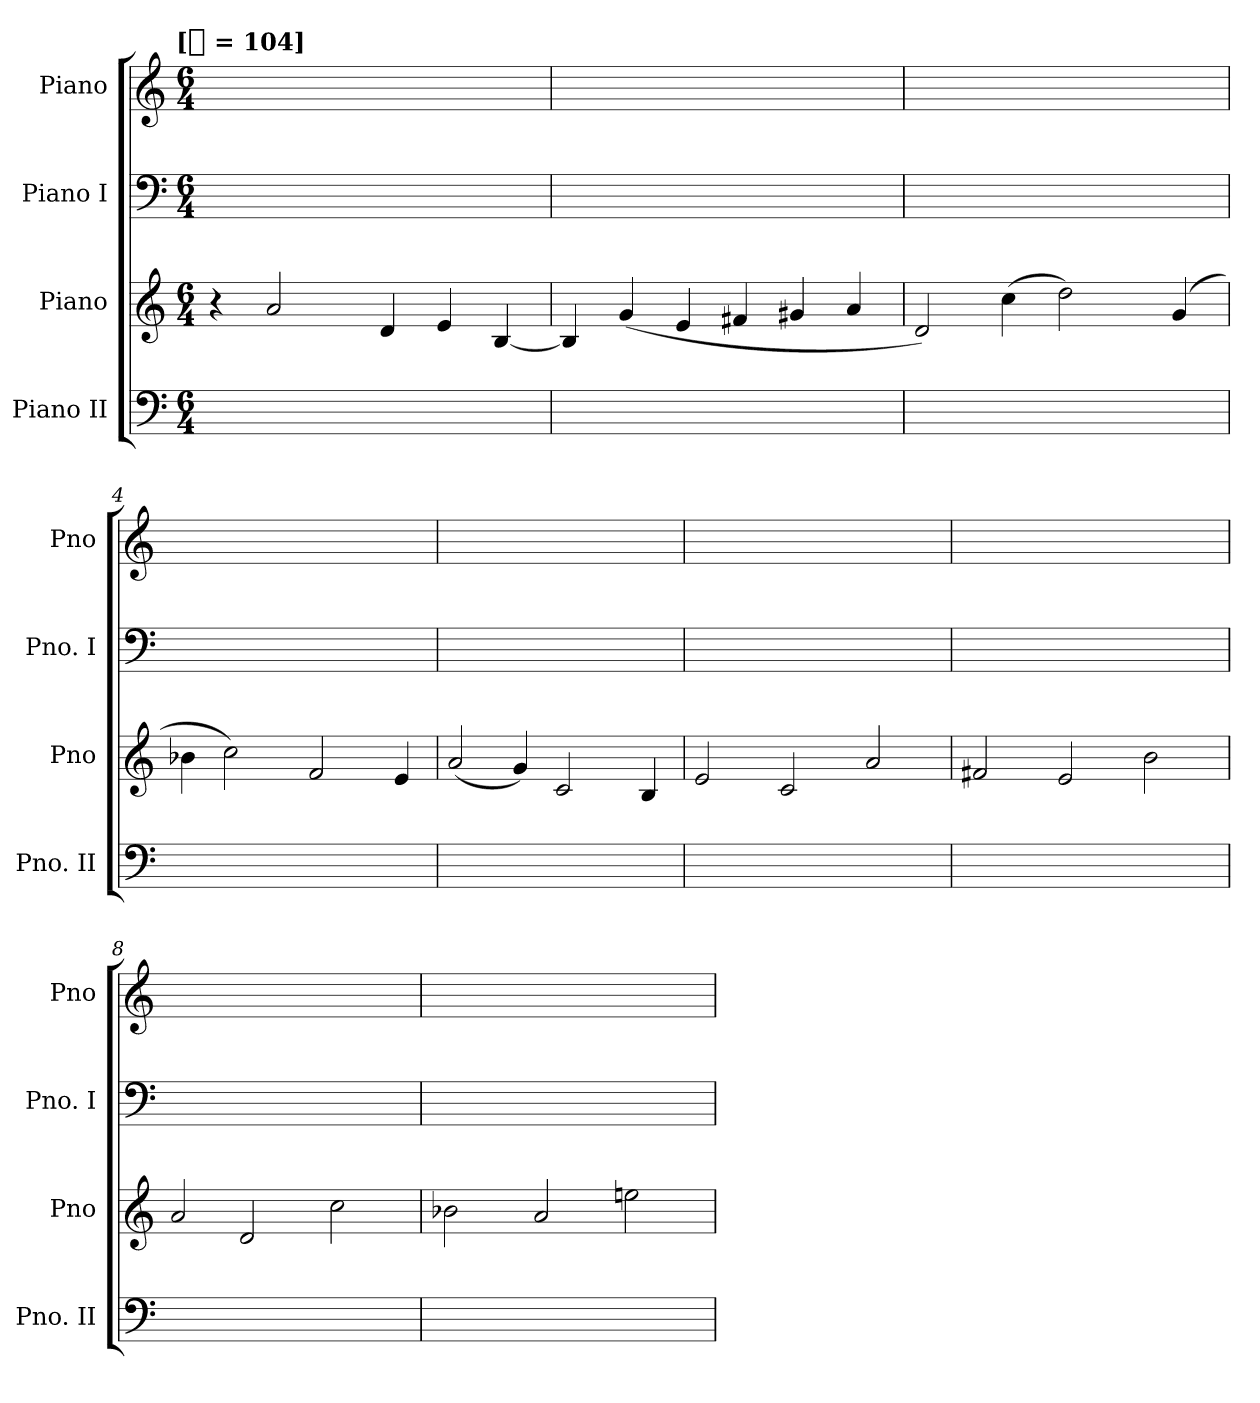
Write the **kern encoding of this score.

**kern	**kern	**kern	**kern
*part4	*part3	*part2	*part1
*staff4	*staff3	*staff2	*staff1
*I"Piano II	*I"Piano	*I"Piano I	*I"Piano
*I'Pno. II	*I'Pno	*I'Pno. I	*I'Pno
*clefF4	*clefG2	*clefF4	*clefG2
*k[]	*k[]	*k[]	*k[]
*C:	*C:	*C:	*C:
!!LO:TX:omd:t=[[half] = 104]
*M6/4	*M6/4	*M6/4	*M6/4
*MM208	*MM208	*MM208	*MM208
=1	=1	=1	=1
1.ryy	4r	2%3ryy	2ryy
.	2a	.	.
.	.	.	2ryy
.	4d	.	.
.	4e	.	4ryy
.	[4B	.	4ryy
=2	=2	=2	=2
1.ryy	4B]	2%3ryy	2ryy
.	(4g	.	.
.	4e	.	2ryy
.	4f#X	.	.
.	4g#X	.	4ryy
.	4a	.	4ryy
=3	=3	=3	=3
1.ryy	2d)	2%3ryy	2ryy
.	(4cc	.	2ryy
.	2dd)	.	.
.	.	.	4ryy
.	(4g	.	4ryy
=4	=4	=4	=4
1.ryy	4b-X	2%3ryy	2ryy
.	2cc)	.	.
.	.	.	2ryy
.	2f	.	.
.	.	.	2ryy
.	4e	.	.
=5	=5	=5	=5
1.ryy	(2a	2%3ryy	2ryy
.	4g)	.	2ryy
.	2c	.	.
.	.	.	2ryy
.	4B	.	.
=6	=6	=6	=6
1.ryy	2e	4ryy	1ryy
.	.	2ryy	.
.	2c	.	.
.	.	4ryy	.
.	2a	4ryy	2ryy
.	.	4ryy	.
=7	=7	=7	=7
1.ryy	2f#X	4ryy	1ryy
.	.	4ryy	.
.	2e	4ryy	.
.	.	4ryy	.
.	2b	4ryy	2ryy
.	.	4ryy	.
=8	=8	=8	=8
1.ryy	2a	2ryy	1ryy
.	2d	4ryy	.
.	.	2ryy	.
.	2cc	.	2ryy
.	.	4ryy	.
=9	=9	=9	=9
1.ryy	2b-X	4ryy	2.ryy
.	.	2ryy	.
.	2a	.	.
.	.	2ryy	4ryy
.	2een	.	2ryy
.	.	4ryy	.
=	=	=	=
*-	*-	*-	*-
